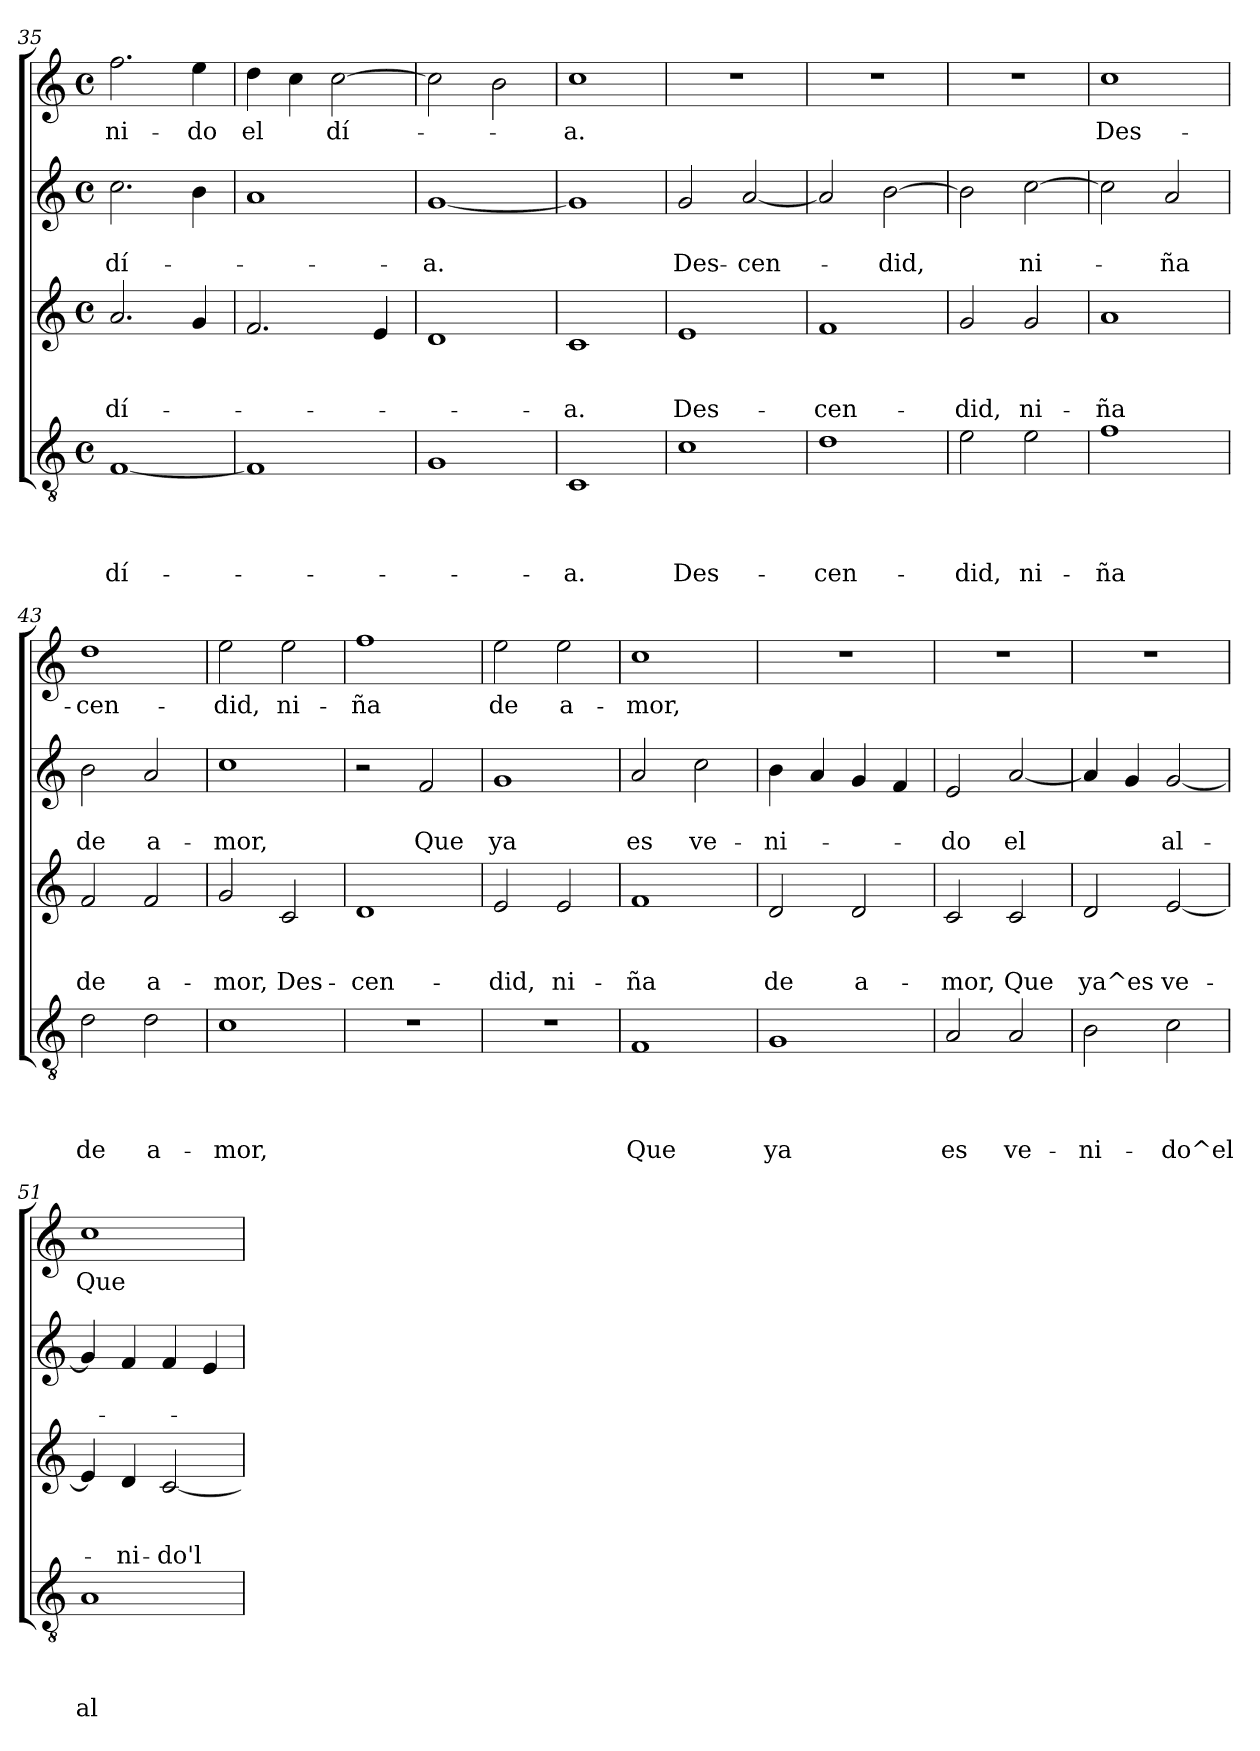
**kern	**text	**text	**text	**text	**kern	**text	**text	**text	**kern	**text	**text	**kern	**text
*part4	*part4	*part4	*part4	*part4	*part3	*part3	*part3	*part3	*part2	*part2	*part2	*part1	*part1
*staff4	*staff4	*staff4	*staff4	*staff4	*staff3	*staff3	*staff3	*staff3	*staff2	*staff2	*staff2	*staff1	*staff1
*clefGv2	*	*	*	*	*clefG2	*	*	*	*clefG2	*	*	*clefG2	*
*k[]	*	*	*	*	*k[]	*	*	*	*k[]	*	*	*k[]	*
*C:	*	*	*	*	*C:	*	*	*	*C:	*	*	*C:	*
*M4/4	*	*	*	*	*M4/4	*	*	*	*M4/4	*	*	*M4/4	*
*met(c)	*	*	*	*	*met(c)	*	*	*	*met(c)	*	*	*met(c)	*
=35	=35	=35	=35	=35	=35	=35	=35	=35	=35	=35	=35	=35	=35
!	!	!	!	!LO:LY:b	!	!	!	!LO:LY:b	!	!	!LO:LY:b	!	!LO:LY:b
[<1F	.	.	.	dí-	2.a/	.	.	dí-	2.cc\	.	dí-	2.ff\	-ni-
!	!	!	!	!	!	!	!	!	!	!	!	!	!LO:LY:b
.	.	.	.	.	4g/	.	.	.	4b\	.	.	4ee\	-do
=36	=36	=36	=36	=36	=36	=36	=36	=36	=36	=36	=36	=36	=36
!	!	!	!	!	!	!	!	!	!	!	!	!	!LO:LY:b
1F]	.	.	.	.	2.f/	.	.	.	1a	.	.	4dd\	el
.	.	.	.	.	.	.	.	.	.	.	.	4cc\	.
!	!	!	!	!	!	!	!	!	!	!	!	!	!LO:LY:b
.	.	.	.	.	.	.	.	.	.	.	.	[>2cc\	dí-
.	.	.	.	.	4e/	.	.	.	.	.	.	.	.
=37	=37	=37	=37	=37	=37	=37	=37	=37	=37	=37	=37	=37	=37
!	!	!	!	!	!	!	!	!	!	!	!LO:LY:b	!	!
1G	.	.	.	.	1d	.	.	.	[<1g	.	-a.	2cc\]	.
.	.	.	.	.	.	.	.	.	.	.	.	2b\	.
=38	=38	=38	=38	=38	=38	=38	=38	=38	=38	=38	=38	=38	=38
!	!	!	!	!LO:LY:b	!	!	!	!LO:LY:b	!	!	!	!	!LO:LY:b
1C	.	.	.	-a.	1c	.	.	-a.	1g]	.	.	1cc	-a.
=39	=39	=39	=39	=39	=39	=39	=39	=39	=39	=39	=39	=39	=39
!	!	!	!	!LO:LY:b	!	!	!	!LO:LY:b	!	!	!LO:LY:b	!	!
1c	.	.	.	Des-	1e	.	.	Des-	2g/	.	Des-	1r	.
!	!	!	!	!	!	!	!	!	!	!	!LO:LY:b	!	!
.	.	.	.	.	.	.	.	.	[<2a/	.	-cen-	.	.
=40	=40	=40	=40	=40	=40	=40	=40	=40	=40	=40	=40	=40	=40
!	!	!	!	!LO:LY:b	!	!	!	!LO:LY:b	!	!	!	!	!
1d	.	.	.	-cen-	1f	.	.	-cen-	2a/]	.	.	1r	.
!	!	!	!	!	!	!	!	!	!	!	!LO:LY:b	!	!
.	.	.	.	.	.	.	.	.	[>2b\	.	-did,	.	.
=41	=41	=41	=41	=41	=41	=41	=41	=41	=41	=41	=41	=41	=41
!	!	!	!	!LO:LY:b	!	!	!	!LO:LY:b	!	!	!	!	!
2e\	.	.	.	-did,	2g/	.	.	-did,	2b\]	.	.	1r	.
!	!	!	!	!LO:LY:b	!	!	!	!LO:LY:b	!	!	!LO:LY:b	!	!
2e\	.	.	.	ni-	2g/	.	.	ni-	[>2cc\	.	ni-	.	.
=42	=42	=42	=42	=42	=42	=42	=42	=42	=42	=42	=42	=42	=42
!	!	!	!	!LO:LY:b	!	!	!	!LO:LY:b	!	!	!	!	!LO:LY:b
1f	.	.	.	-ña	1a	.	.	-ña	2cc\]	.	.	1cc	Des-
!	!	!	!	!	!	!	!	!	!	!	!LO:LY:b	!	!
.	.	.	.	.	.	.	.	.	2a/	.	-ña	.	.
!!LO:PB:g=z
=43	=43	=43	=43	=43	=43	=43	=43	=43	=43	=43	=43	=43	=43
!	!	!	!	!LO:LY:b	!	!	!	!LO:LY:b	!	!	!LO:LY:b	!	!LO:LY:b
2d\	.	.	.	de	2f/	.	.	de	2b\	.	de	1dd	-cen-
!	!	!	!	!LO:LY:b	!	!	!	!LO:LY:b	!	!	!LO:LY:b	!	!
2d\	.	.	.	a-	2f/	.	.	a-	2a/	.	a-	.	.
=44	=44	=44	=44	=44	=44	=44	=44	=44	=44	=44	=44	=44	=44
!	!	!	!	!LO:LY:b	!	!	!	!LO:LY:b	!	!	!LO:LY:b	!	!LO:LY:b
1c	.	.	.	-mor,	2g/	.	.	-mor,	1cc	.	-mor,	2ee\	-did,
!	!	!	!	!	!	!	!	!LO:LY:b	!	!	!	!	!LO:LY:b
.	.	.	.	.	2c/	.	.	Des-	.	.	.	2ee\	ni-
=45	=45	=45	=45	=45	=45	=45	=45	=45	=45	=45	=45	=45	=45
!	!	!	!	!	!	!	!	!LO:LY:b	!	!	!	!	!LO:LY:b
1r	.	.	.	.	1d	.	.	-cen-	2r	.	.	1ff	-ña
!	!	!	!	!	!	!	!	!	!	!	!LO:LY:b	!	!
.	.	.	.	.	.	.	.	.	2f/	.	Que	.	.
=46	=46	=46	=46	=46	=46	=46	=46	=46	=46	=46	=46	=46	=46
!	!	!	!	!	!	!	!	!LO:LY:b	!	!	!LO:LY:b	!	!LO:LY:b
1r	.	.	.	.	2e/	.	.	-did,	1g	.	ya	2ee\	de
!	!	!	!	!	!	!	!	!LO:LY:b	!	!	!	!	!LO:LY:b
.	.	.	.	.	2e/	.	.	ni-	.	.	.	2ee\	a-
=47	=47	=47	=47	=47	=47	=47	=47	=47	=47	=47	=47	=47	=47
!	!	!	!	!LO:LY:b	!	!	!	!LO:LY:b	!	!	!LO:LY:b	!	!LO:LY:b
1F	.	.	.	Que	1f	.	.	-ña	2a/	.	es	1cc	-mor,
!	!	!	!	!	!	!	!	!	!	!	!LO:LY:b	!	!
.	.	.	.	.	.	.	.	.	2cc\	.	ve-	.	.
=48	=48	=48	=48	=48	=48	=48	=48	=48	=48	=48	=48	=48	=48
!	!	!	!	!LO:LY:b	!	!	!	!LO:LY:b	!	!	!LO:LY:b	!	!
1G	.	.	.	ya	2d/	.	.	de	4b\	.	-ni-	1r	.
.	.	.	.	.	.	.	.	.	4a/	.	.	.	.
!	!	!	!	!	!	!	!	!LO:LY:b	!	!	!	!	!
.	.	.	.	.	2d/	.	.	a-	4g/	.	.	.	.
.	.	.	.	.	.	.	.	.	4f/	.	.	.	.
=49	=49	=49	=49	=49	=49	=49	=49	=49	=49	=49	=49	=49	=49
!	!	!	!	!LO:LY:b	!	!	!	!LO:LY:b	!	!	!LO:LY:b	!	!
2A/	.	.	.	es	2c/	.	.	-mor,	2e/	.	-do	1r	.
!	!	!	!	!LO:LY:b	!	!	!	!LO:LY:b	!	!	!LO:LY:b	!	!
2A/	.	.	.	ve-	2c/	.	.	Que	[<2a/	.	el	.	.
=50	=50	=50	=50	=50	=50	=50	=50	=50	=50	=50	=50	=50	=50
!	!	!	!	!LO:LY:b	!	!	!	!LO:LY:b	!	!	!	!	!
2B\	.	.	.	-ni-	2d/	.	.	ya^es	4a/]	.	.	1r	.
.	.	.	.	.	.	.	.	.	4g/	.	.	.	.
!	!	!	!	!LO:LY:b	!	!	!	!LO:LY:b	!	!	!LO:LY:b	!	!
2c\	.	.	.	-do^el	[>2e/	.	.	ve-	[>2g/	.	al-	.	.
!!LO:PB:g=z
=51	=51	=51	=51	=51	=51	=51	=51	=51	=51	=51	=51	=51	=51
!	!	!	!	!LO:LY:b	!	!	!	!	!	!	!	!	!LO:LY:b
1A	.	.	.	al-	4e/]	.	.	.	4g/]	.	.	1cc	Que
!	!	!	!	!	!	!	!	!LO:LY:b	!	!	!	!	!
.	.	.	.	.	4d/	.	.	-ni-	4f/	.	.	.	.
!	!	!	!	!	!	!	!	!LO:LY:b	!	!	!	!	!
.	.	.	.	.	[<2c/	.	.	-do'l	4f/	.	.	.	.
.	.	.	.	.	.	.	.	.	4e/	.	.	.	.
=	=	=	=	=	=	=	=	=	=	=	=	=	=
*-	*-	*-	*-	*-	*-	*-	*-	*-	*-	*-	*-	*-	*-
